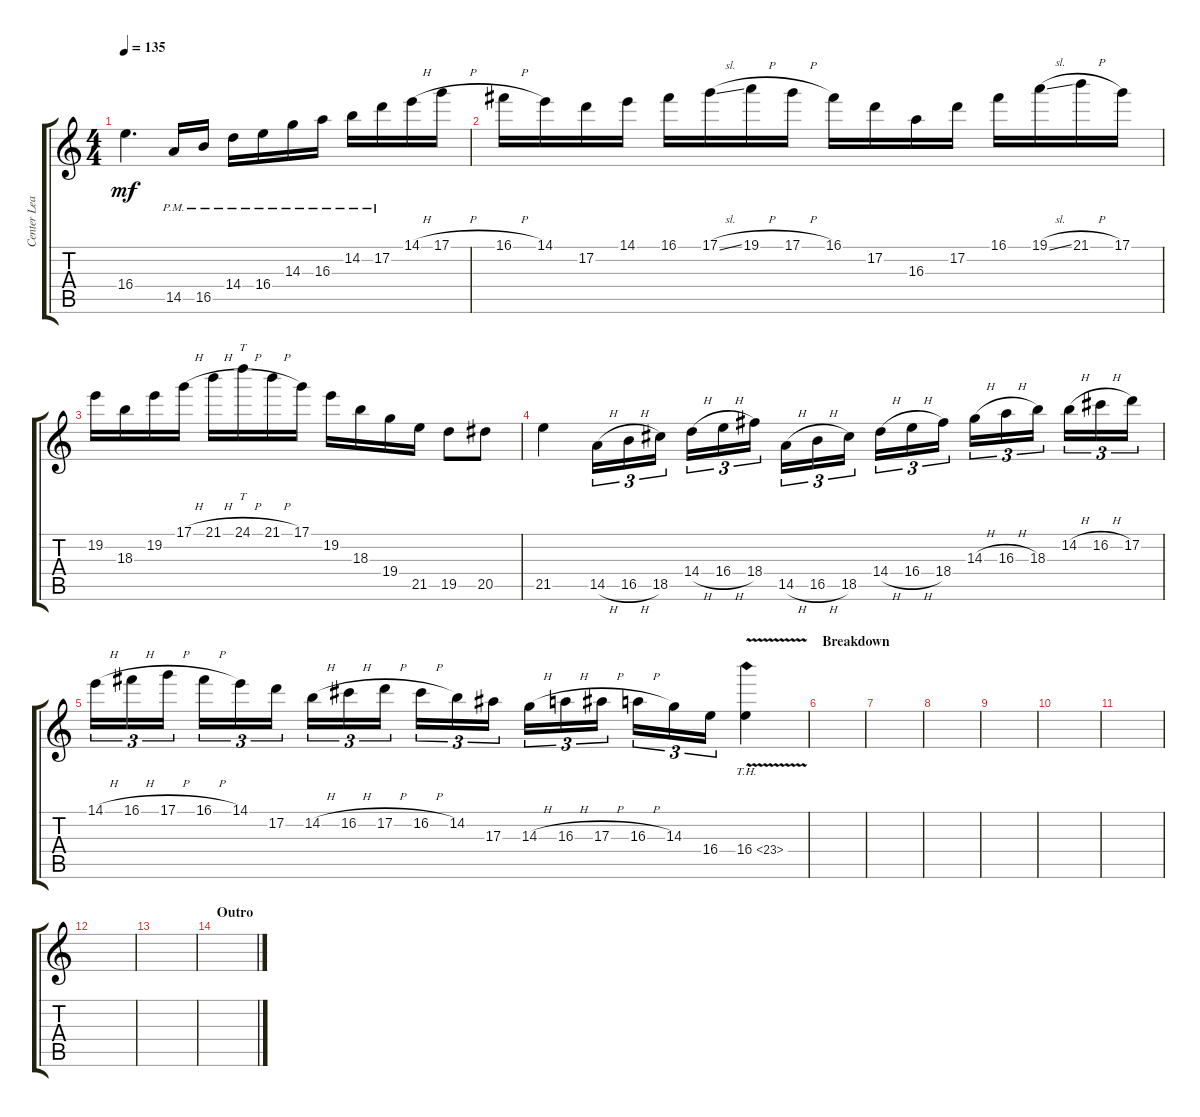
\track ("Center Lead 1" "Center Lea") {instrument distortionguitar}
\staff {score tabs}
\tuning (D4 A3 F3 C3 G2 C2) {hide}
\ts (4 4)
\tempo 135
\clef g2
\ks c
16.4.4{d dy mf} 14.5{pm}.16 16.5{pm}.16 14.4{pm}.16 16.4{pm}.16 14.3{pm}.16 16.3{pm}.16 14.2{pm}.16 17.2{pm}.16 14.1{h}.16 17.1{h}.16 |
16.1{h}.16 14.1.16 17.2.16 14.1.16 16.1.16 17.1{sl}.16 19.1{h}.16 17.1{h}.16 16.1.16 17.2.16 16.3.16 17.2.16 16.1.16 19.1{sl}.16 21.1{h}.16 17.1.16 |
19.2.16 18.3.16 19.2.16 17.1{h}.16 21.1{h}.16 24.1{h}.16{tt} 21.1{h}.16 17.1.16 19.2.16 18.3.16 19.4.16 21.5.16 19.5.8 20.5.8 |
21.5.4 14.5{h}.16{tu (3 2)} 16.5{h}.16{tu (3 2)} 18.5.16{tu (3 2)} 14.4{h}.16{tu (3 2)} 16.4{h}.16{tu (3 2)} 18.4.16{tu (3 2)} 14.5{h}.16{tu (3 2)} 16.5{h}.16{tu (3 2)} 18.5.16{tu (3 2)} 14.4{h}.16{tu (3 2)} 16.4{h}.16{tu (3 2)} 18.4.16{tu (3 2)} 14.3{h}.16{tu (3 2)} 16.3{h}.16{tu (3 2)} 18.3.16{tu (3 2)} 14.2{h}.16{tu (3 2)} 16.2{h}.16{tu (3 2)} 17.2.16{tu (3 2)} |
14.1{h}.16{tu (3 2)} 16.1{h}.16{tu (3 2)} 17.1{h}.16{tu (3 2)} 16.1{h}.16{tu (3 2)} 14.1.16{tu (3 2)} 17.2.16{tu (3 2)} 14.2{h}.16{tu (3 2)} 16.2{h}.16{tu (3 2)} 17.2{h}.16{tu (3 2)} 16.2{h}.16{tu (3 2)} 14.2.16{tu (3 2)} 17.3.16{tu (3 2)} 14.3{h}.16{tu (3 2)} 16.3{h}.16{tu (3 2)} 17.3{h}.16{tu (3 2)} 16.3{h}.16{tu (3 2)} 14.3.16{tu (3 2)} 16.4.16{tu (3 2)} 16.4{th 7 v}.4 |
\section ("" "Breakdown")
|
|
|
|
|
|
|
|
\section ("" "Outro")
